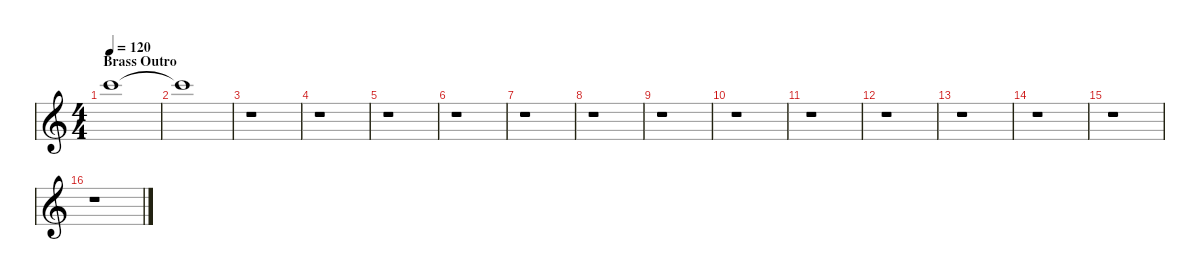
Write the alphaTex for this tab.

\defaultSystemsLayout 4
\hideDynamics
\bracketExtendMode nobrackets
\singleTrackTrackNamePolicy hidden
\multiTrackTrackNamePolicy hidden
\otherSystemsTrackNameOrientation horizontal
\track ("Vibes (Ruth Underwood)" "vib.") {instrument vibraphone}
\staff {score}
\tuning (E5 B4 G4 D4 A3 E3)
\ts (4 4)
\section ("" "Brass Outro")
\tempo 120
\clef g2
\ks c
22.4.1{dy fff beam Down} |
22.4{t}.1{dy f beam Down} |
r.1{beam Down} |
r.1{beam Down} |
r.1{beam Down} |
r.1{beam Down} |
r.1{beam Down} |
r.1{beam Down} |
r.1{beam Down} |
r.1{beam Down} |
r.1{beam Down} |
r.1{beam Down} |
r.1{beam Down} |
r.1{beam Down} |
r.1{beam Down} |
r.1{beam Down}
